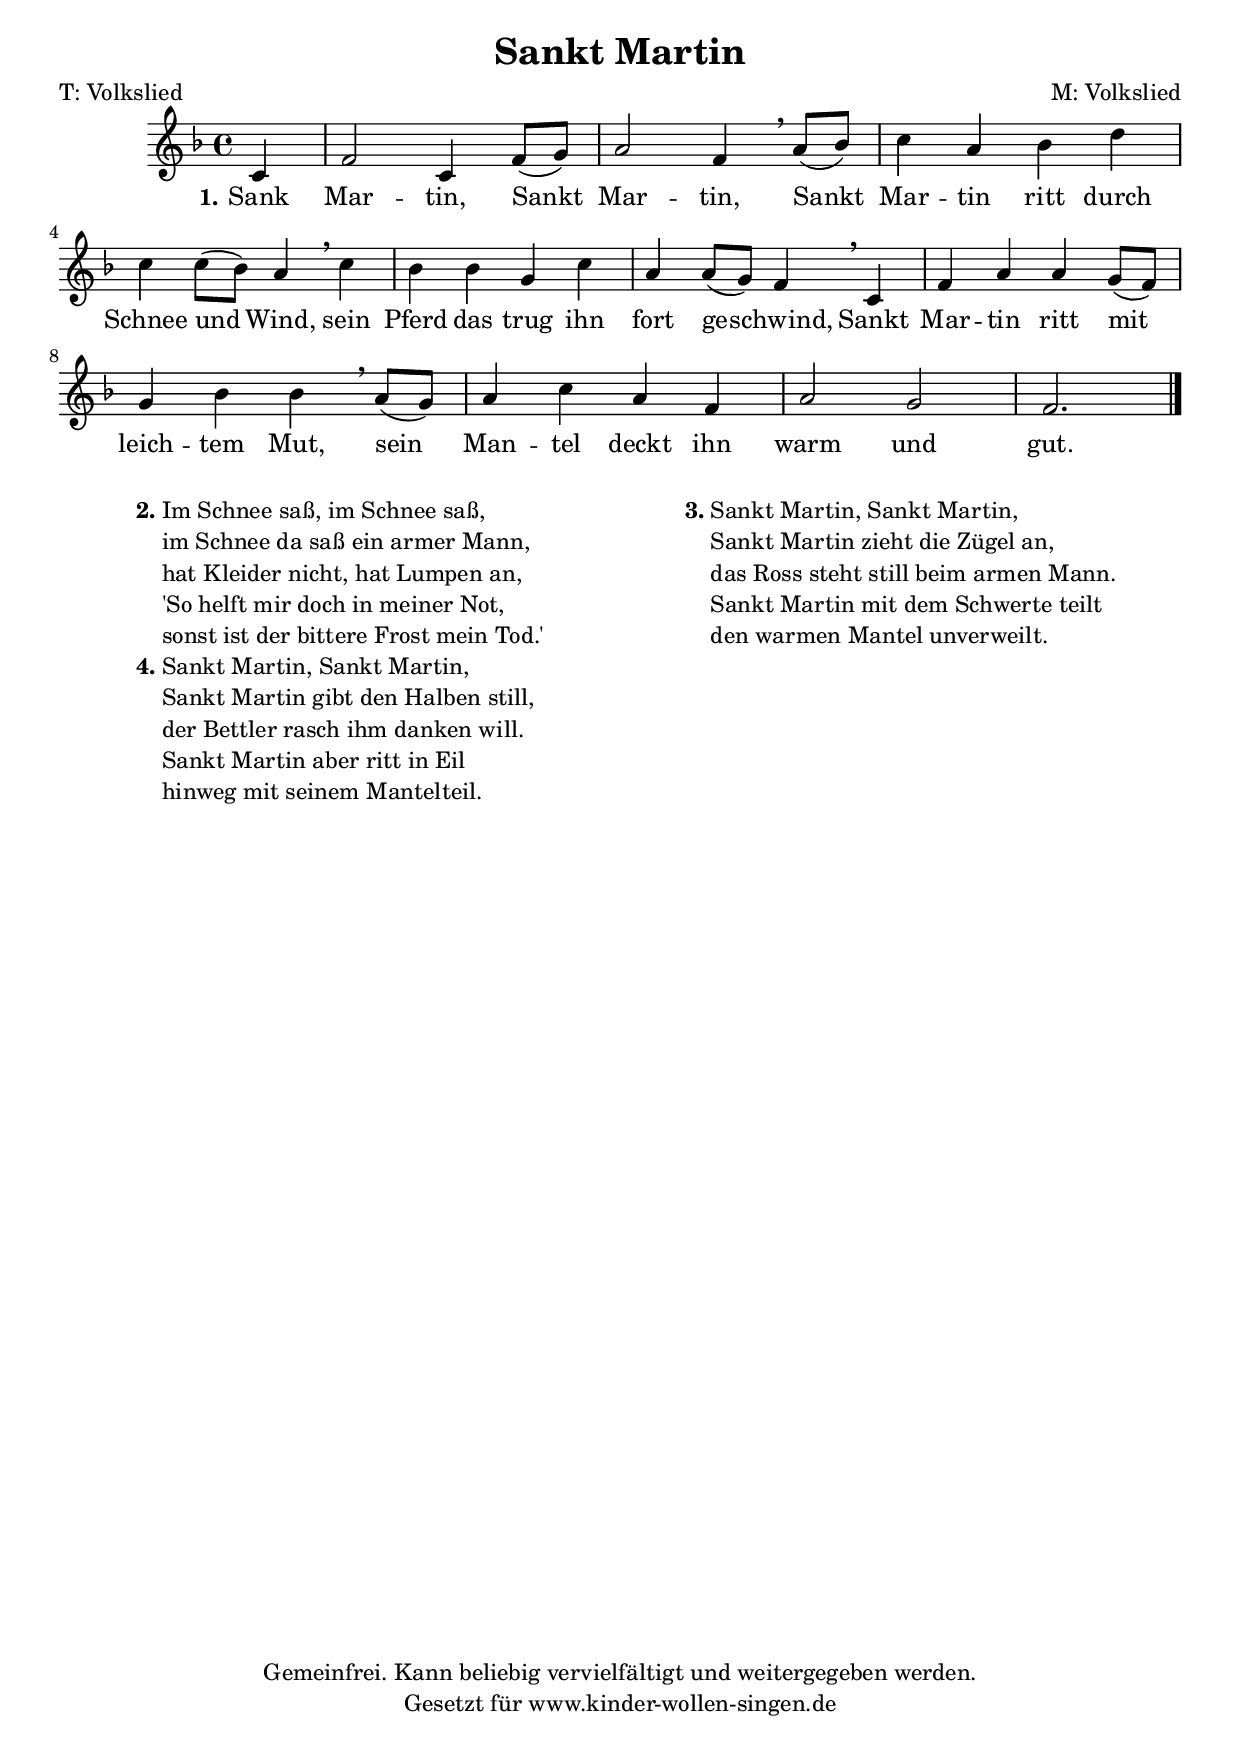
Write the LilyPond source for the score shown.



\header {
  	title = "Sankt Martin"
	composer = "M: Volkslied"
  	poet = "T: Volkslied"
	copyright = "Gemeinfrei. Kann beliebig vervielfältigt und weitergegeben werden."
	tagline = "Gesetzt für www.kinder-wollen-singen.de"
}

\version "2.12.3"

common = {
  \time 4/4
  \key f \major
  \partial 4 
}



Singstimme = \relative c' {
c |
f2 c4 f8([ g8]) |
a2 f4 \breathe a8([ bes8]) |
c4 a4 bes4 d4 |
c4 c8([ bes8]) a4 \breathe c4 |
bes4 bes4 g4 c4 |
a4 a8([ g8]) f4 \breathe 

c4 |
f4 a4 a4 g8([ f8]) |
g4 bes4 bes4 \breathe a8([ g8]) |
a4 c4 a4 f4 |
a2 <g>2 |
f2.
\bar "|."
}

Stropheeins = \lyrics {
  \set stanza = #"1." Sank Mar -- tin, Sankt Mar -- tin, 
  Sankt Mar -- tin ritt durch Schnee und Wind,
  sein Pferd das trug ihn fort ge -- schwind,
  Sankt Mar -- tin ritt mit leich -- tem Mut,
  sein Man -- tel deckt ihn warm und gut.

}


\score {

{
<<
\new Voice = "mel" { \common \autoBeamOff \Singstimme }
\new Lyrics \lyricsto mel \Stropheeins
>>
}

\layout {
\context { \RemoveEmptyStaffContext }
}

}

\markup {
\fill-line {
\hspace #0.1 % moves the column off the left margin;
% can be removed if space on the page is tight
\column {
\line { \bold "2."
\column {
"Im Schnee saß, im Schnee saß,"
"im Schnee da saß ein armer Mann,"
"hat Kleider nicht, hat Lumpen an,"
"'So helft mir doch in meiner Not,"
"sonst ist der bittere Frost mein Tod.'"

}
}
\hspace #0.1 % adds vertical spacing between verses
\line { \bold "4."
\column {
"Sankt Martin, Sankt Martin,"
"Sankt Martin gibt den Halben still,"
"der Bettler rasch ihm danken will."
"Sankt Martin aber ritt in Eil"
"hinweg mit seinem Mantelteil."
}
}
}
\hspace #0.1 % adds horizontal spacing between columns;
% if they are still too close, add more " " pairs
% until the result looks good
\column {
\line { \bold "3."
\column {
"Sankt Martin, Sankt Martin,"
"Sankt Martin zieht die Zügel an,"
"das Ross steht still beim armen Mann."
"Sankt Martin mit dem Schwerte teilt"
"den warmen Mantel unverweilt."
}
}

}
\hspace #0.1 % gives some extra space on the right margin;
% can be removed if page space is tight
}
}
